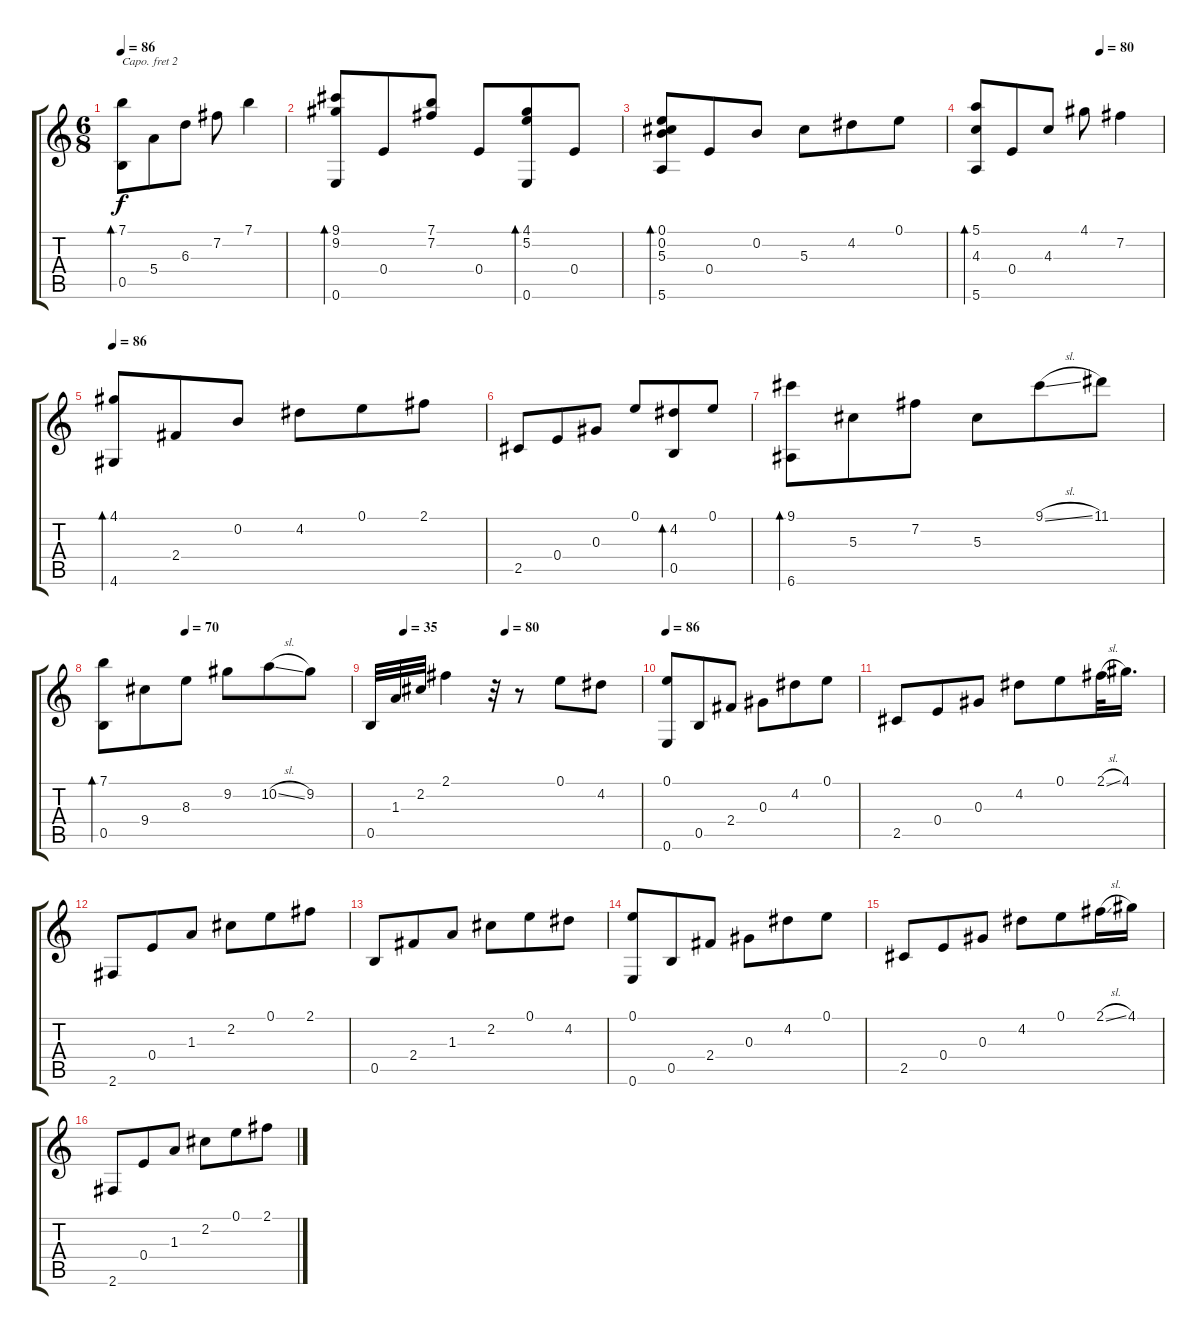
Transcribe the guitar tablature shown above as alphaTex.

\track "" {instrument acousticguitarsteel}
\staff {score tabs}
\capo 2
\tuning (D4 A3 Gb3 D3 A2 D2) {hide}
\ts (6 8)
\tempo 86
\clef g2
\ks c
(7.1 0.5).8{bd 480 dy f} 5.4.8 6.3.8 7.2.8 7.1.4 |
(9.1 9.2 0.6).8{bd 240} 0.4.8 (7.1 7.2).8 0.4.8 (4.1 5.2 0.6).8{bd 480} 0.4.8 |
(0.1 0.2 5.3 5.6).8{bd 480} 0.4.8 0.2.8 5.3.8 4.2.8 0.1.8 |
\tempo (80 0.6666666666666666)
(5.1 4.3 5.6).8{bd 480} 0.4.8 4.3.8 4.1.8 7.2.4 |
\tempo 86
(4.1 4.6).8{bd 480} 2.4.8 0.2.8 4.2.8 0.1.8 2.1.8 |
2.5.8 0.4.8 0.3.8 0.1.8 (4.2 0.5).8{bd 480} 0.1.8 |
(9.1 6.6).8{bd 480} 5.3.8 7.2.8 5.3.8 9.1{sl}.8 11.1.8 |
\tempo (70 0.3333333333333333)
(7.1 0.5).8{bd 480} 9.4.8 8.3.8 9.2.8 10.2{sl}.8 9.2.8 |
\tempo (35 0.125)
\tempo (80 0.5)
0.5.32 1.3.32 2.2.32 2.1.4 r.32 r.8 0.1.8 4.2.8 |
\tempo 86
(0.1 0.6).8 0.5.8 2.4.8 0.3.8 4.2.8 0.1.8 |
2.5.8 0.4.8 0.3.8 4.2.8 0.1.8 2.1{sl}.32 4.1.16{d} |
2.6.8 0.4.8 1.3.8 2.2.8 0.1.8 2.1.8 |
0.5.8 2.4.8 1.3.8 2.2.8 0.1.8 4.2.8 |
(0.1 0.6).8 0.5.8 2.4.8 0.3.8 4.2.8 0.1.8 |
2.5.8 0.4.8 0.3.8 4.2.8 0.1.8 2.1{sl}.16 4.1.16 |
2.6.8 0.4.8 1.3.8 2.2.8 0.1.8 2.1.8
